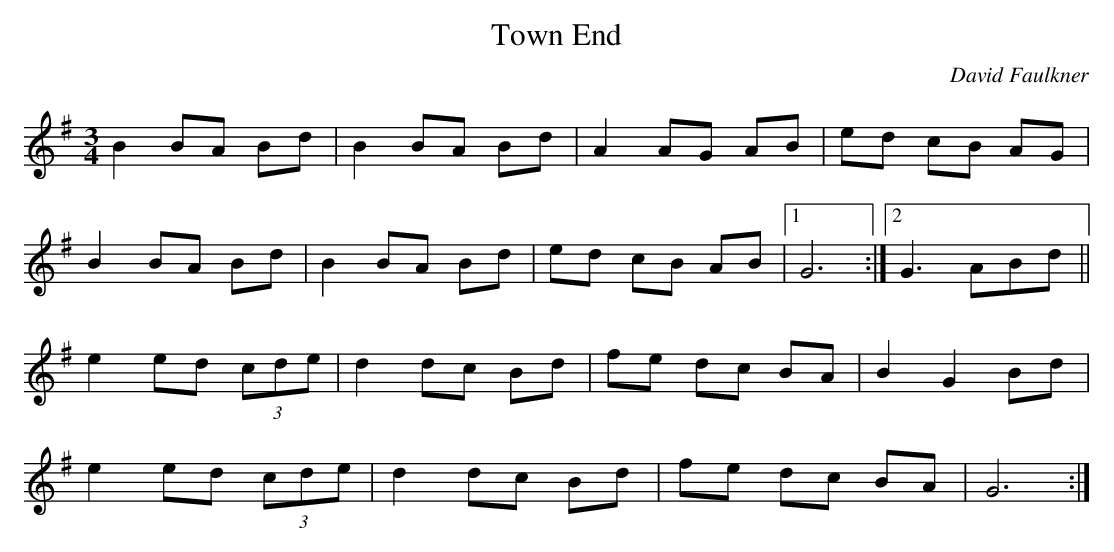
X:1
T:Town End
C:David Faulkner
L:1/8
M:3/4
K:G
B2BA Bd | B2BA Bd | A2AG AB | ed cB AG |
B2BA Bd | B2BA Bd | ed cB AB |1 G6 :|\
                             [2G3 ABd ||
e2ed (3cde | d2dc Bd | fe dc BA | B2G2Bd |
e2ed (3cde | d2dc Bd | fe dc BA | G6 :|
